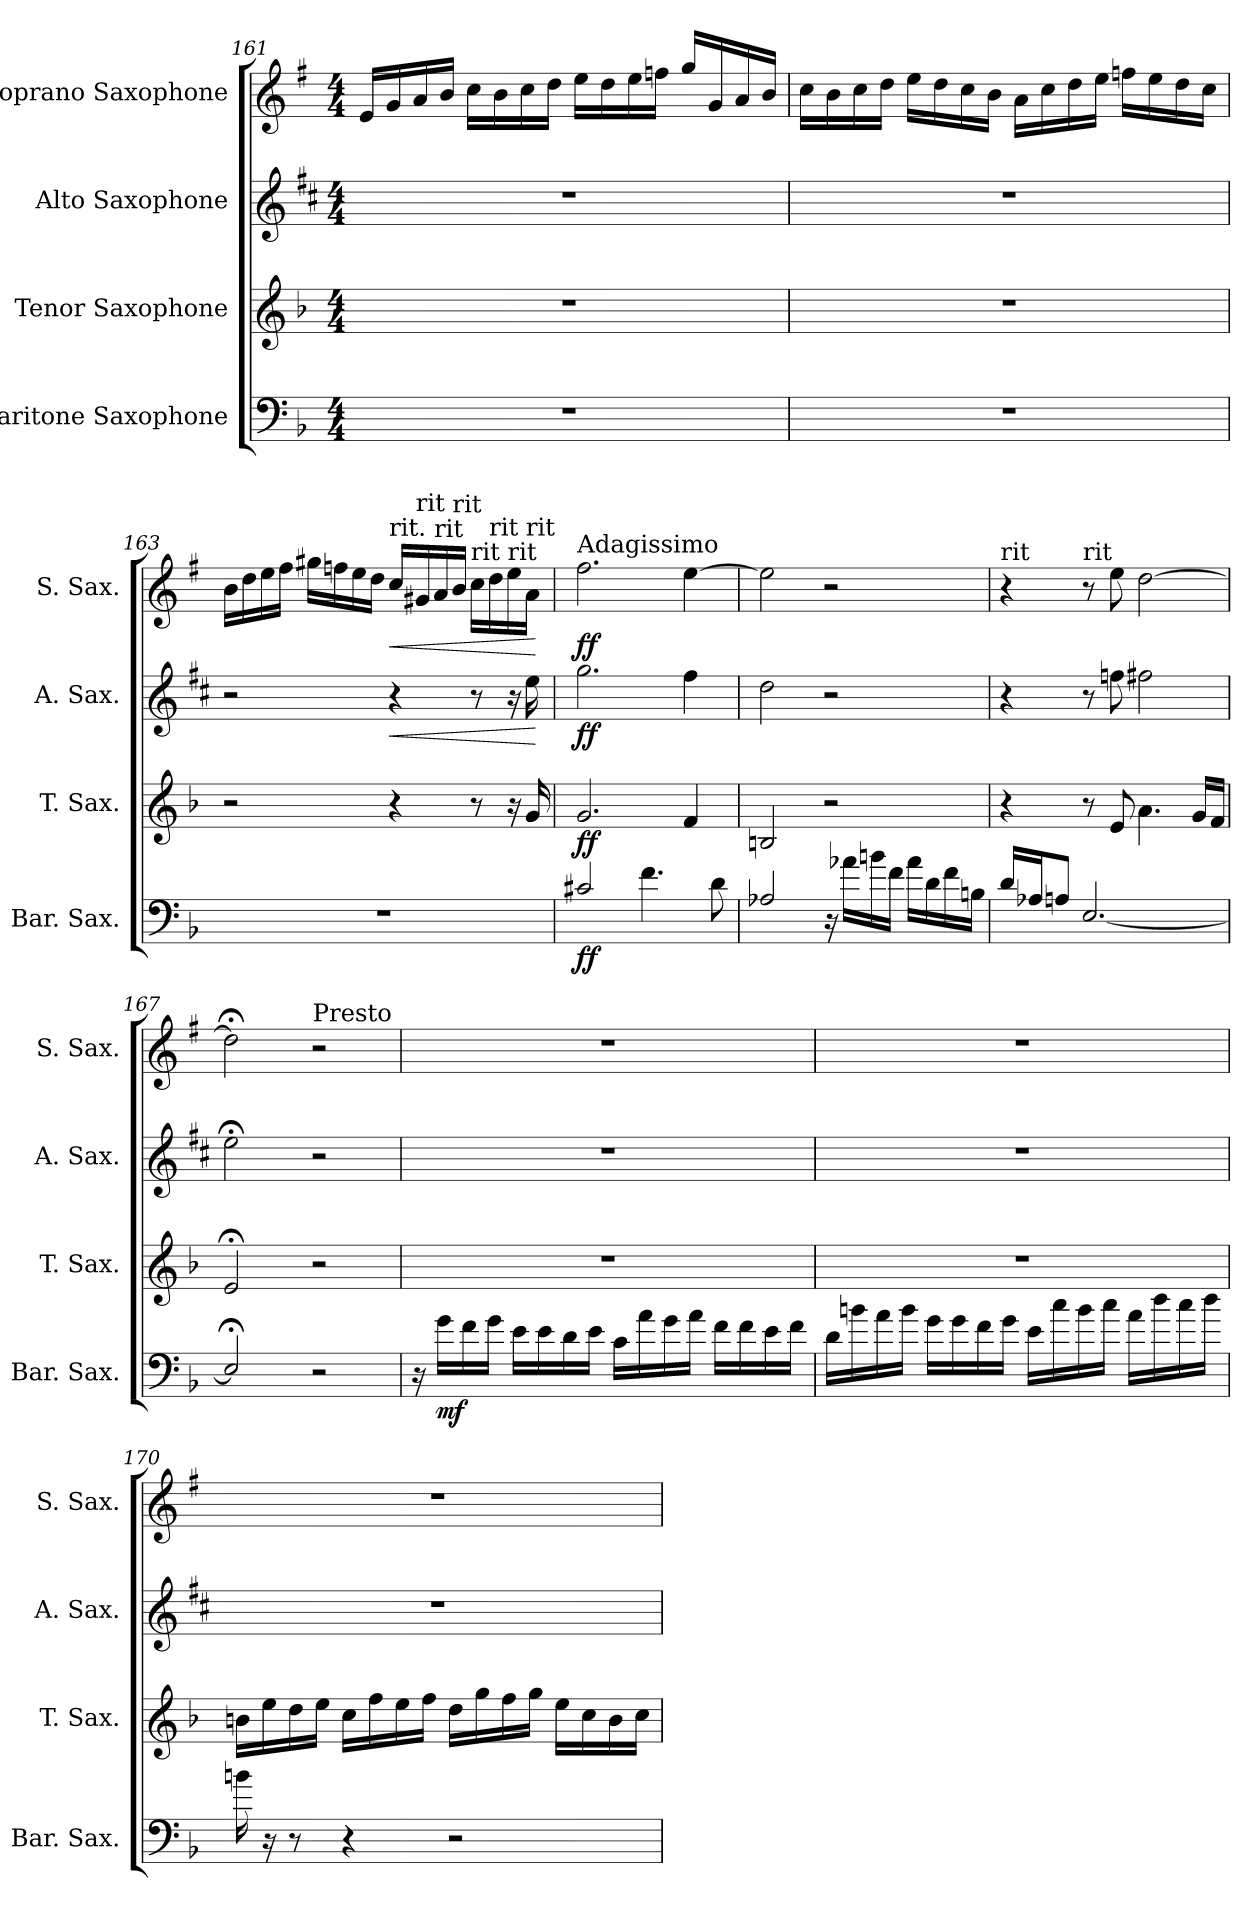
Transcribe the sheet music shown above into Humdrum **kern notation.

**kern	**dynam	**kern	**dynam	**kern	**dynam	**kern	**dynam
*part4	*part4	*part3	*part3	*part2	*part2	*part1	*part1
*staff4	*staff4	*staff3	*staff3	*staff2	*staff2	*staff1	*staff1
*I"Baritone Saxophone	*	*I"Tenor Saxophone	*	*I"Alto Saxophone	*	*I"Soprano Saxophone	*
*I'Bar. Sax.	*	*I'T. Sax.	*	*I'A. Sax.	*	*I'S. Sax.	*
*	*	*	*	*clefG2	*	*	*
*ITrd12c21	*	*ITrd8c14	*	*ITrd5c9	*	*ITrd1c2	*
*k[b-]	*	*k[b-]	*	*k[b-]	*	*k[b-]	*
*F:	*	*F:	*	*F:	*	*F:	*
*M4/4	*	*M4/4	*	*M4/4	*	*M4/4	*
=161	=161	=161	=161	=161	=161	=161	=161
1r	.	1r	.	1r	.	16d/LL	.
.	.	.	.	.	.	16f/	.
.	.	.	.	.	.	16g/	.
.	.	.	.	.	.	16a/JJ	.
.	.	.	.	.	.	16b-\LL	.
.	.	.	.	.	.	16a\	.
.	.	.	.	.	.	16b-\	.
.	.	.	.	.	.	16cc\JJ	.
.	.	.	.	.	.	16dd\LL	.
.	.	.	.	.	.	16cc\	.
.	.	.	.	.	.	16dd\	.
.	.	.	.	.	.	16ee-X\JJ	.
.	.	.	.	.	.	16ff/LL	.
.	.	.	.	.	.	16f/	.
.	.	.	.	.	.	16g/	.
.	.	.	.	.	.	16a/JJ	.
=162	=162	=162	=162	=162	=162	=162	=162
1r	.	1r	.	1r	.	16b-\LL	.
.	.	.	.	.	.	16a\	.
.	.	.	.	.	.	16b-\	.
.	.	.	.	.	.	16cc\JJ	.
.	.	.	.	.	.	16dd\LL	.
.	.	.	.	.	.	16cc\	.
.	.	.	.	.	.	16b-\	.
.	.	.	.	.	.	16a\JJ	.
.	.	.	.	.	.	16g\LL	.
.	.	.	.	.	.	16b-\	.
.	.	.	.	.	.	16cc\	.
.	.	.	.	.	.	16dd\JJ	.
.	.	.	.	.	.	16ee-X\LL	.
.	.	.	.	.	.	16dd\	.
.	.	.	.	.	.	16cc\	.
.	.	.	.	.	.	16b-\JJ	.
!!LO:LB:g=z
=163	=163	=163	=163	=163	=163	=163	=163
1r	.	2r	.	2r	.	16a\LL	.
.	.	.	.	.	.	16cc\	.
.	.	.	.	.	.	16dd\	.
.	.	.	.	.	.	16ee\JJ	.
.	.	.	.	.	.	16ff#X\LL	.
.	.	.	.	.	.	16ee-X\	.
.	.	.	.	.	.	16dd\	.
.	.	.	.	.	.	16cc\JJ	.
!	!	!	!	!	!	!LO:TX:a:t=rit.	!
!	!	!	!	!	!LO:HP:b	!	!LO:HP:b
.	.	4r	.	4r	<	16b-/LL	<
!	!	!	!	!	!	!LO:TX:a:t=rit	!
.	.	.	.	.	.	16f#X/	.
!	!	!	!	!	!	!LO:TX:a:t=rit	!
.	.	.	.	.	.	16g/	.
!	!	!	!	!	!	!LO:TX:a:t=rit	!
.	.	.	.	.	.	16a/JJ	.
!	!	!	!	!	!	!LO:TX:a:t=rit	!
.	.	8r	.	8r	.	16b-\LL	.
!	!	!	!	!	!	!LO:TX:a:t=rit	!
.	.	.	.	.	.	16cc\	.
!	!	!	!	!	!	!LO:TX:a:t=rit	!
.	.	16r	.	16r	.	16dd\	.
!	!	!	!	!	!	!LO:TX:a:t=rit	!
.	.	16G/	.	16g\	.	16g\JJ	.
.	.	.	.	.	[	.	[
=164	=164	=164	=164	=164	=164	=164	=164
!	!	!	!	!	!	!LO:TX:a:t=Adagissimo	!
!	!LO:DY:b	!	!LO:DY:b	!	!LO:DY:b	!	!LO:DY:b
2C#X/	ff	2.G/	ff	2.b-\	ff	2.ee\	ff
4.F\	.	.	.	.	.	.	.
.	.	4F/	.	4a\	.	[4dd\	.
8D\	.	.	.	.	.	.	.
=165	=165	=165	=165	=165	=165	=165	=165
2AA-X/	.	2BBn/	.	2f\	.	2dd\]	.
16r	.	2r	.	2r	.	2r	.
16A-X\LL	.	.	.	.	.	.	.
16Bn\	.	.	.	.	.	.	.
16F\JJ	.	.	.	.	.	.	.
16A-\LL	.	.	.	.	.	.	.
16D\	.	.	.	.	.	.	.
16F\	.	.	.	.	.	.	.
16BBn\JJ	.	.	.	.	.	.	.
=166	=166	=166	=166	=166	=166	=166	=166
!	!	!	!	!	!	!LO:TX:a:t=rit	!
16D/LL	.	4r	.	4r	.	4r	.
16AA-X/J	.	.	.	.	.	.	.
8AAn/J	.	.	.	.	.	.	.
!	!	!	!	!	!	!LO:TX:a:t=rit	!
[2.EE/	.	8r	.	8r	.	8r	.
.	.	8E/	.	8a-X\	.	8dd\	.
.	.	4.A\	.	2an\	.	[2cc\	.
.	.	16G/LL	.	.	.	.	.
.	.	16F/JJ	.	.	.	.	.
=167	=167	=167	=167	=167	=167	=167	=167
2EE;</]	.	2E;</	.	2g;<\	.	2cc;<\]	.
!	!	!	!	!	!	!LO:TX:a:t=Presto	!
2r	.	2r	.	2r	.	2r	.
=168	=168	=168	=168	=168	=168	=168	=168
16r	.	1r	.	1r	.	1r	.
!	!LO:DY:b	!	!	!	!	!	!
16G\LL	mf	.	.	.	.	.	.
16F\	.	.	.	.	.	.	.
16G\JJ	.	.	.	.	.	.	.
16E\LL	.	.	.	.	.	.	.
16E\	.	.	.	.	.	.	.
16D\	.	.	.	.	.	.	.
16E\JJ	.	.	.	.	.	.	.
16C\LL	.	.	.	.	.	.	.
16A\	.	.	.	.	.	.	.
16G\	.	.	.	.	.	.	.
16A\JJ	.	.	.	.	.	.	.
16F\LL	.	.	.	.	.	.	.
16F\	.	.	.	.	.	.	.
16E\	.	.	.	.	.	.	.
16F\JJ	.	.	.	.	.	.	.
!!LO:PB:g=z
=169	=169	=169	=169	=169	=169	=169	=169
16D\LL	.	1r	.	1r	.	1r	.
16Bn\	.	.	.	.	.	.	.
16A\	.	.	.	.	.	.	.
16B\JJ	.	.	.	.	.	.	.
16G\LL	.	.	.	.	.	.	.
16G\	.	.	.	.	.	.	.
16F\	.	.	.	.	.	.	.
16G\JJ	.	.	.	.	.	.	.
16E\LL	.	.	.	.	.	.	.
16c\	.	.	.	.	.	.	.
16B\	.	.	.	.	.	.	.
16c\JJ	.	.	.	.	.	.	.
16A\LL	.	.	.	.	.	.	.
16d\	.	.	.	.	.	.	.
16c\	.	.	.	.	.	.	.
16d\JJ	.	.	.	.	.	.	.
=170	=170	=170	=170	=170	=170	=170	=170
16Bn\	.	16Bn\LL	.	1r	.	1r	.
16r	.	16e\	.	.	.	.	.
8r	.	16d\	.	.	.	.	.
.	.	16e\JJ	.	.	.	.	.
4r	.	16c\LL	.	.	.	.	.
.	.	16f\	.	.	.	.	.
.	.	16e\	.	.	.	.	.
.	.	16f\JJ	.	.	.	.	.
2r	.	16d\LL	.	.	.	.	.
.	.	16g\	.	.	.	.	.
.	.	16f\	.	.	.	.	.
.	.	16g\JJ	.	.	.	.	.
.	.	16e\LL	.	.	.	.	.
.	.	16c\	.	.	.	.	.
.	.	16B\	.	.	.	.	.
.	.	16c\JJ	.	.	.	.	.
=	=	=	=	=	=	=	=
*-	*-	*-	*-	*-	*-	*-	*-
